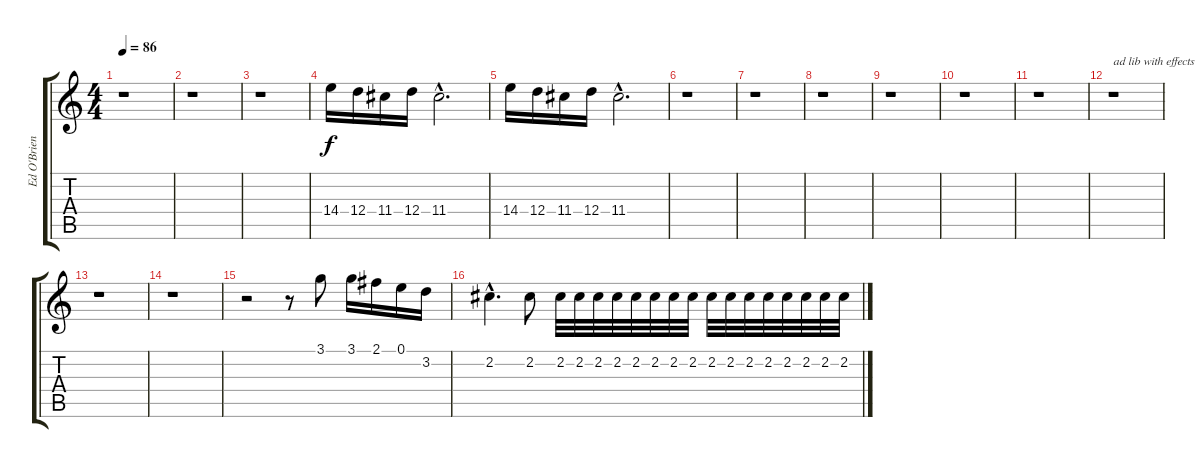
\track ("Ed O'Brien" "Ed O'Brien") {instrument overdrivenguitar}
\staff {score tabs}
\tuning (E4 B3 G3 D3 A2 E2) {hide}
\ts (4 4)
\tempo 86
\clef g2
\ks c
r.1{dy f} |
r.1 |
r.1 |
14.4.16 12.4.16 11.4.16 12.4.16 11.4{hac}.2{d} |
14.4.16 12.4.16 11.4.16 12.4.16 11.4{hac}.2{d} |
r.1 |
r.1 |
r.1 |
r.1 |
r.1 |
r.1 |
r.1{txt "ad lib with effects"} |
r.1 |
r.1 |
r.2 r.8 3.1.8 3.1.16 2.1.16 0.1.16 3.2.16 |
2.2{hac}.4{d} 2.2.8 2.2.32 2.2.32 2.2.32 2.2.32 2.2.32 2.2.32 2.2.32 2.2.32 2.2.32 2.2.32 2.2.32 2.2.32 2.2.32 2.2.32 2.2.32 2.2.32
